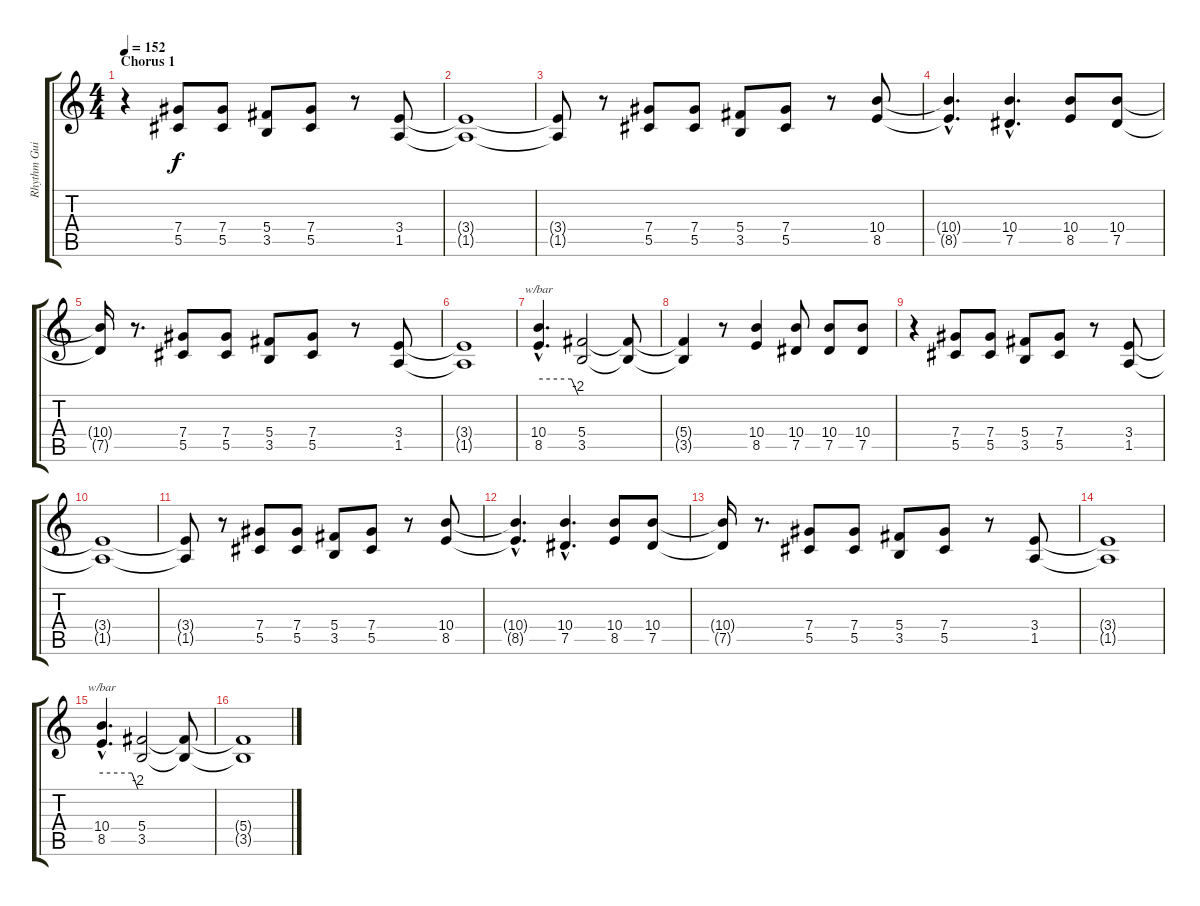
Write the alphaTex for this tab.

\track ("Rhythm Guitar 1" "Rhythm Gui") {instrument distortionguitar}
\staff {score tabs}
\tuning (Eb4 Bb3 Gb3 Db3 Ab2 Eb2) {hide}
\ts (4 4)
\section ("" "Chorus 1")
\tempo 152
\clef g2
\ks c
r.4{dy f} (7.4 5.5).8 (7.4 5.5).8 (5.4 3.5).8 (7.4 5.5).8 r.8 (3.4 1.5).8 |
(3.4{t} 1.5{t}).1 |
(3.4{t} 1.5{t}).8 r.8 (7.4 5.5).8 (7.4 5.5).8 (5.4 3.5).8 (7.4 5.5).8 r.8 (10.4 8.5).8 |
(10.4{hac t} 8.5{hac t}).4{d} (10.4{hac} 7.5{hac}).4{d} (10.4 8.5).8 (10.4 7.5).8 |
(10.4{t} 7.5{t}).16 r.8{d} (7.4 5.5).8 (7.4 5.5).8 (5.4 3.5).8 (7.4 5.5).8 r.8 (3.4 1.5).8 |
(3.4{t} 1.5{t}).1 |
(10.4{hac} 8.5{hac}).4{d tbe (custom default 0 0 50 0 60 -8)} (5.4 3.5).2 (5.4{t} 3.5{t}).8 |
(5.4{t} 3.5{t}).4 r.8 (10.4 8.5).4 (10.4 7.5).8 (10.4 7.5).8 (10.4 7.5).8 |
r.4 (7.4 5.5).8 (7.4 5.5).8 (5.4 3.5).8 (7.4 5.5).8 r.8 (3.4 1.5).8 |
(3.4{t} 1.5{t}).1 |
(3.4{t} 1.5{t}).8 r.8 (7.4 5.5).8 (7.4 5.5).8 (5.4 3.5).8 (7.4 5.5).8 r.8 (10.4 8.5).8 |
(10.4{hac t} 8.5{hac t}).4{d} (10.4{hac} 7.5{hac}).4{d} (10.4 8.5).8 (10.4 7.5).8 |
(10.4{t} 7.5{t}).16 r.8{d} (7.4 5.5).8 (7.4 5.5).8 (5.4 3.5).8 (7.4 5.5).8 r.8 (3.4 1.5).8 |
(3.4{t} 1.5{t}).1 |
(10.4{hac} 8.5{hac}).4{d tbe (custom default 0 0 50 0 60 -8)} (5.4 3.5).2 (5.4{t} 3.5{t}).8 |
(5.4{t} 3.5{t}).1
